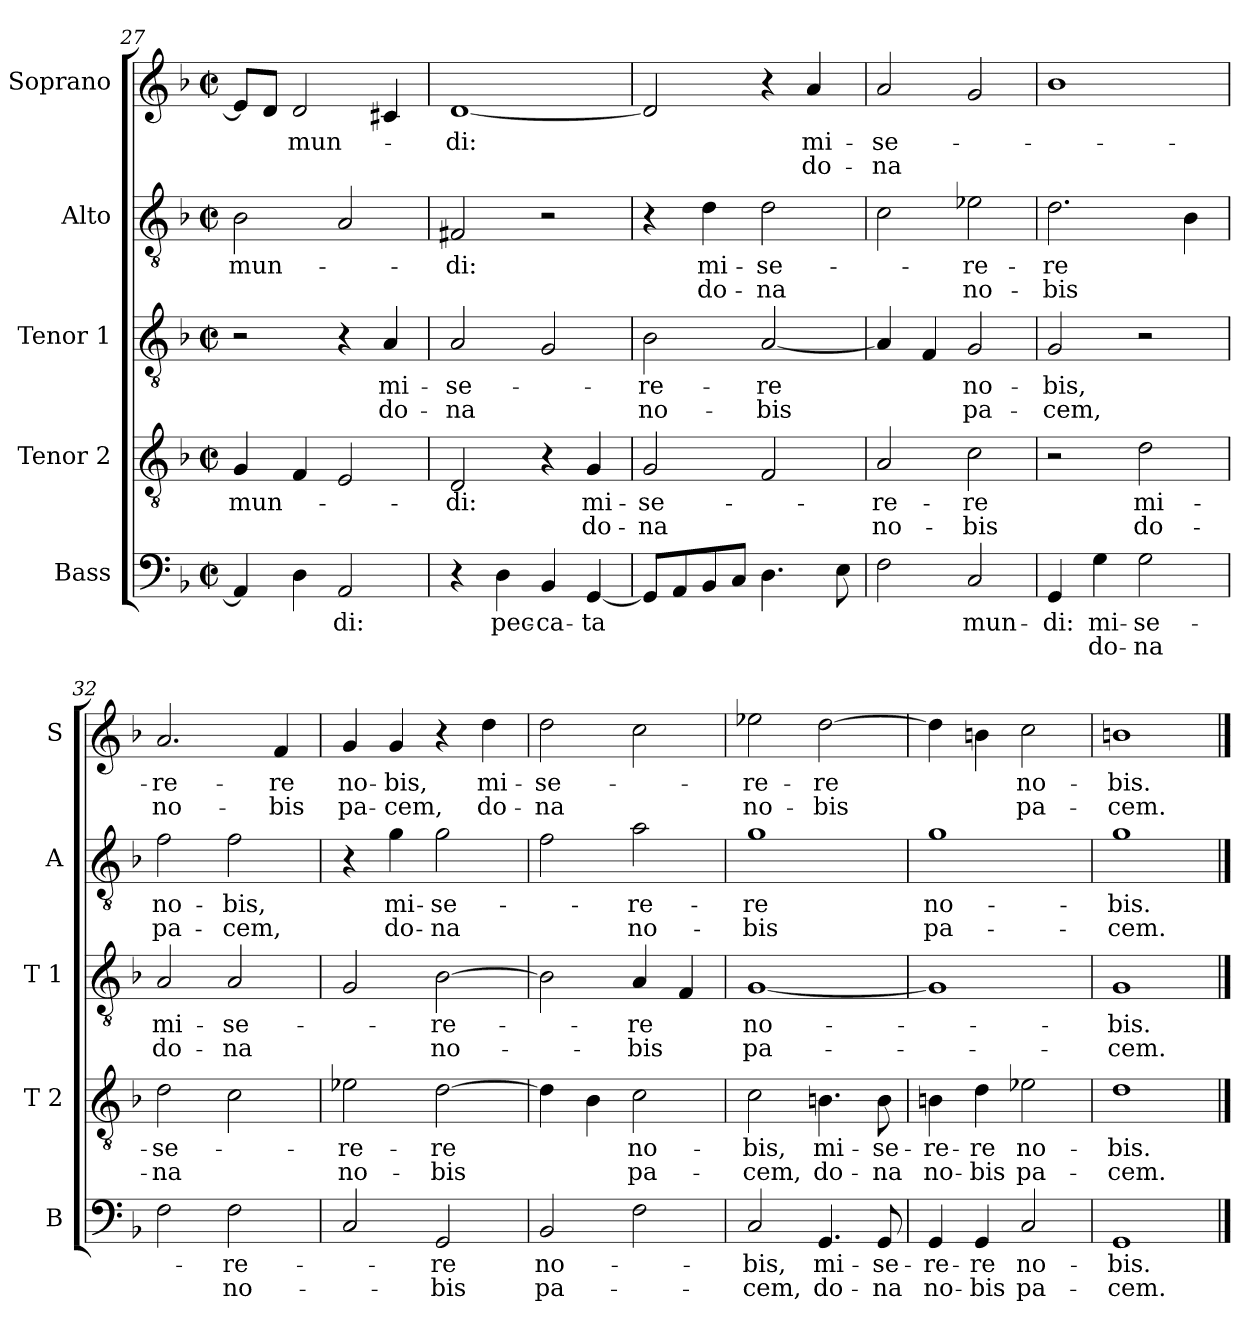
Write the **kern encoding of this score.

**kern	**text	**text	**kern	**text	**text	**kern	**text	**text	**kern	**text	**text	**kern	**text	**text
*part5	*part5	*part5	*part4	*part4	*part4	*part3	*part3	*part3	*part2	*part2	*part2	*part1	*part1	*part1
*staff5	*staff5	*staff5	*staff4	*staff4	*staff4	*staff3	*staff3	*staff3	*staff2	*staff2	*staff2	*staff1	*staff1	*staff1
*I"Bass	*	*	*I"Tenor 2	*	*	*I"Tenor 1	*	*	*I"Alto	*	*	*I"Soprano	*	*
*I'B	*	*	*I'T 2	*	*	*I'T 1	*	*	*I'A	*	*	*I'S	*	*
*clefF4	*	*	*clefGv2	*	*	*clefGv2	*	*	*clefGv2	*	*	*clefG2	*	*
*k[b-]	*	*	*k[b-]	*	*	*k[b-]	*	*	*k[b-]	*	*	*k[b-]	*	*
*F:	*	*	*F:	*	*	*F:	*	*	*F:	*	*	*F:	*	*
*M2/2	*	*	*M2/2	*	*	*M2/2	*	*	*M2/2	*	*	*M2/2	*	*
*met(c|)	*	*	*met(c|)	*	*	*met(c|)	*	*	*met(c|)	*	*	*met(c|)	*	*
=27	=27	=27	=27	=27	=27	=27	=27	=27	=27	=27	=27	=27	=27	=27
!	!	!	!	!LO:LY:b	!	!	!	!	!	!LO:LY:b	!	!	!	!
4AA/]	.	.	4G/	mun-	.	2r	.	.	2B-\	mun-	.	8e/L]	.	.
.	.	.	.	.	.	.	.	.	.	.	.	8d/J	.	.
!	!	!	!	!	!	!	!	!	!	!	!	!	!LO:LY:b	!
4D\	.	.	4F/	.	.	.	.	.	.	.	.	2d/	mun-	.
!	!LO:LY:b	!	!	!	!	!	!	!	!	!	!	!	!	!
2AA/	-di:	.	2E/	.	.	4r	.	.	2A/	.	.	.	.	.
!	!	!	!	!	!	!	!LO:LY:b	!LO:LY:b	!	!	!	!	!	!
.	.	.	.	.	.	4A/	mi-	do-	.	.	.	4c#X/	.	.
=28	=28	=28	=28	=28	=28	=28	=28	=28	=28	=28	=28	=28	=28	=28
!	!	!	!	!LO:LY:b	!	!	!LO:LY:b	!LO:LY:b	!	!LO:LY:b	!	!	!LO:LY:b	!
4r	.	.	2D/	-di:	.	2A/	-se-	-na	2F#X/	-di:	.	[1d	-di:	.
!	!LO:LY:b	!	!	!	!	!	!	!	!	!	!	!	!	!
4D\	pec-	.	.	.	.	.	.	.	.	.	.	.	.	.
!	!LO:LY:b	!	!	!	!	!	!	!	!	!	!	!	!	!
4BB-/	-ca-	.	4r	.	.	2G/	.	.	2r	.	.	.	.	.
!	!LO:LY:b	!	!	!LO:LY:b	!LO:LY:b	!	!	!	!	!	!	!	!	!
[4GG/	-ta	.	4G/	mi-	do-	.	.	.	.	.	.	.	.	.
!!LO:PB:g=z
=29	=29	=29	=29	=29	=29	=29	=29	=29	=29	=29	=29	=29	=29	=29
!	!	!	!	!LO:LY:b	!LO:LY:b	!	!LO:LY:b	!LO:LY:b	!	!	!	!	!	!
8GG/L]	.	.	2G/	-se-	-na	2B-\	-re-	no-	4r	.	.	2d/]	.	.
8AA/	.	.	.	.	.	.	.	.	.	.	.	.	.	.
!	!	!	!	!	!	!	!	!	!	!LO:LY:b	!LO:LY:b	!	!	!
8BB-/	.	.	.	.	.	.	.	.	4d\	mi-	do-	.	.	.
8C/J	.	.	.	.	.	.	.	.	.	.	.	.	.	.
!	!	!	!	!	!	!	!LO:LY:b	!LO:LY:b	!	!LO:LY:b	!LO:LY:b	!	!	!
4.D\	.	.	2F/	.	.	[2A/	-re	-bis	2d\	-se-	-na	4r	.	.
!	!	!	!	!	!	!	!	!	!	!	!	!	!LO:LY:b	!LO:LY:b
.	.	.	.	.	.	.	.	.	.	.	.	4a/	mi-	do-
8E\	.	.	.	.	.	.	.	.	.	.	.	.	.	.
=30	=30	=30	=30	=30	=30	=30	=30	=30	=30	=30	=30	=30	=30	=30
!	!	!	!	!LO:LY:b	!LO:LY:b	!	!	!	!	!	!	!	!LO:LY:b	!LO:LY:b
2F\	.	.	2A/	-re-	no-	4A/]	.	.	2c\	.	.	2a/	-se-	-na
.	.	.	.	.	.	4F/	.	.	.	.	.	.	.	.
!	!LO:LY:b	!	!	!LO:LY:b	!LO:LY:b	!	!LO:LY:b	!LO:LY:b	!	!LO:LY:b	!LO:LY:b	!	!	!
2C/	mun-	.	2c\	-re	-bis	2G/	no-	pa-	2e-X\	-re-	no-	2g/	.	.
=31	=31	=31	=31	=31	=31	=31	=31	=31	=31	=31	=31	=31	=31	=31
!	!LO:LY:b	!	!	!	!	!	!LO:LY:b	!LO:LY:b	!	!LO:LY:b	!LO:LY:b	!	!	!
4GG/	-di:	.	2r	.	.	2G/	-bis,	-cem,	2.d\	-re	-bis	1b-	.	.
!	!LO:LY:b	!LO:LY:b	!	!	!	!	!	!	!	!	!	!	!	!
4G\	mi-	do-	.	.	.	.	.	.	.	.	.	.	.	.
!	!LO:LY:b	!LO:LY:b	!	!LO:LY:b	!LO:LY:b	!	!	!	!	!	!	!	!	!
2G\	-se-	-na	2d\	mi-	do-	2r	.	.	.	.	.	.	.	.
.	.	.	.	.	.	.	.	.	4B-\	.	.	.	.	.
=32	=32	=32	=32	=32	=32	=32	=32	=32	=32	=32	=32	=32	=32	=32
!	!	!	!	!LO:LY:b	!LO:LY:b	!	!LO:LY:b	!LO:LY:b	!	!LO:LY:b	!LO:LY:b	!	!LO:LY:b	!LO:LY:b
2F\	.	.	2d\	-se-	-na	2A/	mi-	do-	2f\	no-	pa-	2.a/	-re-	no-
!	!LO:LY:b	!LO:LY:b	!	!	!	!	!LO:LY:b	!LO:LY:b	!	!LO:LY:b	!LO:LY:b	!	!	!
2F\	-re-	no-	2c\	.	.	2A/	-se-	-na	2f\	-bis,	-cem,	.	.	.
!	!	!	!	!	!	!	!	!	!	!	!	!	!LO:LY:b	!LO:LY:b
.	.	.	.	.	.	.	.	.	.	.	.	4f/	-re	-bis
=33	=33	=33	=33	=33	=33	=33	=33	=33	=33	=33	=33	=33	=33	=33
!	!	!	!	!LO:LY:b	!LO:LY:b	!	!	!	!	!	!	!	!LO:LY:b	!LO:LY:b
2C/	.	.	2e-X\	-re-	no-	2G/	.	.	4r	.	.	4g/	no-	pa-
!	!	!	!	!	!	!	!	!	!	!LO:LY:b	!LO:LY:b	!	!LO:LY:b	!LO:LY:b
.	.	.	.	.	.	.	.	.	4g\	mi-	do-	4g/	-bis,	-cem,
!	!LO:LY:b	!LO:LY:b	!	!LO:LY:b	!LO:LY:b	!	!LO:LY:b	!LO:LY:b	!	!LO:LY:b	!LO:LY:b	!	!	!
2GG/	-re	-bis	[2d\	-re	-bis	[2B-\	-re-	no-	2g\	-se-	-na	4r	.	.
!	!	!	!	!	!	!	!	!	!	!	!	!	!LO:LY:b	!LO:LY:b
.	.	.	.	.	.	.	.	.	.	.	.	4dd\	mi-	do-
!!LO:LB:g=z
=34	=34	=34	=34	=34	=34	=34	=34	=34	=34	=34	=34	=34	=34	=34
!	!LO:LY:b	!LO:LY:b	!	!	!	!	!	!	!	!	!	!	!LO:LY:b	!LO:LY:b
2BB-/	no-	pa-	4d\]	.	.	2B-\]	.	.	2f\	.	.	2dd\	-se-	-na
.	.	.	4B-\	.	.	.	.	.	.	.	.	.	.	.
!	!	!	!	!LO:LY:b	!LO:LY:b	!	!LO:LY:b	!LO:LY:b	!	!LO:LY:b	!LO:LY:b	!	!	!
2F\	.	.	2c\	no-	pa-	4A/	-re	-bis	2a\	-re-	no-	2cc\	.	.
.	.	.	.	.	.	4F/	.	.	.	.	.	.	.	.
=35	=35	=35	=35	=35	=35	=35	=35	=35	=35	=35	=35	=35	=35	=35
!	!LO:LY:b	!LO:LY:b	!	!LO:LY:b	!LO:LY:b	!	!LO:LY:b	!LO:LY:b	!	!LO:LY:b	!LO:LY:b	!	!LO:LY:b	!LO:LY:b
2C/	-bis,	-cem,	2c\	-bis,	-cem,	[1G	no-	pa-	1g	-re	-bis	2ee-X\	-re-	no-
!	!LO:LY:b	!LO:LY:b	!	!LO:LY:b	!LO:LY:b	!	!	!	!	!	!	!	!LO:LY:b	!LO:LY:b
4.GG/	mi-	do-	4.Bn\	mi-	do-	.	.	.	.	.	.	[2dd\	-re	-bis
!	!LO:LY:b	!LO:LY:b	!	!LO:LY:b	!LO:LY:b	!	!	!	!	!	!	!	!	!
8GG/	-se-	-na	8B\	-se-	-na	.	.	.	.	.	.	.	.	.
=36	=36	=36	=36	=36	=36	=36	=36	=36	=36	=36	=36	=36	=36	=36
!	!LO:LY:b	!LO:LY:b	!	!LO:LY:b	!LO:LY:b	!	!	!	!	!LO:LY:b	!LO:LY:b	!	!	!
4GG/	-re-	no-	4Bn\	-re-	no-	1G]	.	.	1g	no-	pa-	4dd\]	.	.
!	!LO:LY:b	!LO:LY:b	!	!LO:LY:b	!LO:LY:b	!	!	!	!	!	!	!	!	!
4GG/	-re	-bis	4d\	-re	-bis	.	.	.	.	.	.	4bn\	.	.
!	!LO:LY:b	!LO:LY:b	!	!LO:LY:b	!LO:LY:b	!	!	!	!	!	!	!	!LO:LY:b	!LO:LY:b
2C/	no-	pa-	2e-X\	no-	pa-	.	.	.	.	.	.	2cc\	no-	pa-
=37	=37	=37	=37	=37	=37	=37	=37	=37	=37	=37	=37	=37	=37	=37
!	!LO:LY:b	!LO:LY:b	!	!LO:LY:b	!LO:LY:b	!	!LO:LY:b	!LO:LY:b	!	!LO:LY:b	!LO:LY:b	!	!LO:LY:b	!LO:LY:b
1GG	-bis.	-cem.	1d	-bis.	-cem.	1G	-bis.	-cem.	1g	-bis.	-cem.	1bn	-bis.	-cem.
==	==	==	==	==	==	==	==	==	==	==	==	==	==	==
*-	*-	*-	*-	*-	*-	*-	*-	*-	*-	*-	*-	*-	*-	*-
